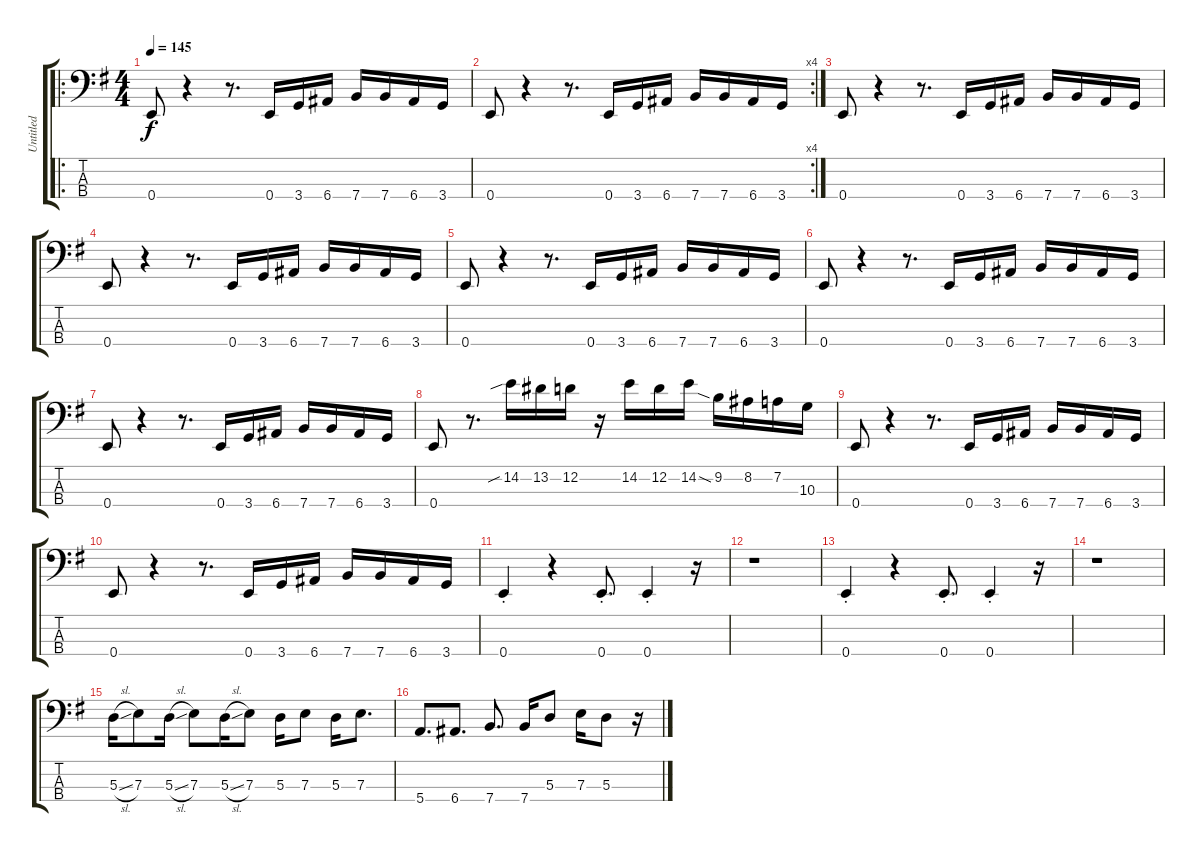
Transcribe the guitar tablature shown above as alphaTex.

\track ("Untitled" "Untitled") {instrument electricbassfinger}
\staff {score tabs}
\tuning (G2 D2 A1 E1) {hide}
\ro
\ts (4 4)
\tempo 145
\clef f4
\ks g
0.4.8{dy f} r.4 r.8{d} 0.4.16 3.4.16 6.4.16 7.4.16 7.4.16 6.4.16 3.4.16 |
\rc 4
0.4.8 r.4 r.8{d} 0.4.16 3.4.16 6.4.16 7.4.16 7.4.16 6.4.16 3.4.16 |
0.4.8 r.4 r.8{d} 0.4.16 3.4.16 6.4.16 7.4.16 7.4.16 6.4.16 3.4.16 |
0.4.8 r.4 r.8{d} 0.4.16 3.4.16 6.4.16 7.4.16 7.4.16 6.4.16 3.4.16 |
0.4.8 r.4 r.8{d} 0.4.16 3.4.16 6.4.16 7.4.16 7.4.16 6.4.16 3.4.16 |
0.4.8 r.4 r.8{d} 0.4.16 3.4.16 6.4.16 7.4.16 7.4.16 6.4.16 3.4.16 |
0.4.8 r.4 r.8{d} 0.4.16 3.4.16 6.4.16 7.4.16 7.4.16 6.4.16 3.4.16 |
0.4.8 r.8{d} 14.2{sib}.16 13.2.16 12.2.16 r.16 14.2.16 12.2.16 14.2.16 9.2{sia}.16 8.2.16 7.2.16 10.3.16 |
0.4.8 r.4 r.8{d} 0.4.16 3.4.16 6.4.16 7.4.16 7.4.16 6.4.16 3.4.16 |
0.4.8 r.4 r.8{d} 0.4.16 3.4.16 6.4.16 7.4.16 7.4.16 6.4.16 3.4.16 |
0.4{st}.4 r.4 0.4{st}.8{d} 0.4{st}.4 r.16 |
r.1 |
0.4{st}.4 r.4 0.4{st}.8{d} 0.4{st}.4 r.16 |
r.1 |
5.3{sl}.16 7.3.8 5.3{sl}.16 7.3.8 5.3{sl}.16 7.3.8 5.3.16 7.3.8 5.3.16 7.3.8{d} |
5.4.8{d} 6.4.8{d} 7.4.8{d} 7.4.16 5.3.8 7.3.16 5.3.8 r.16
